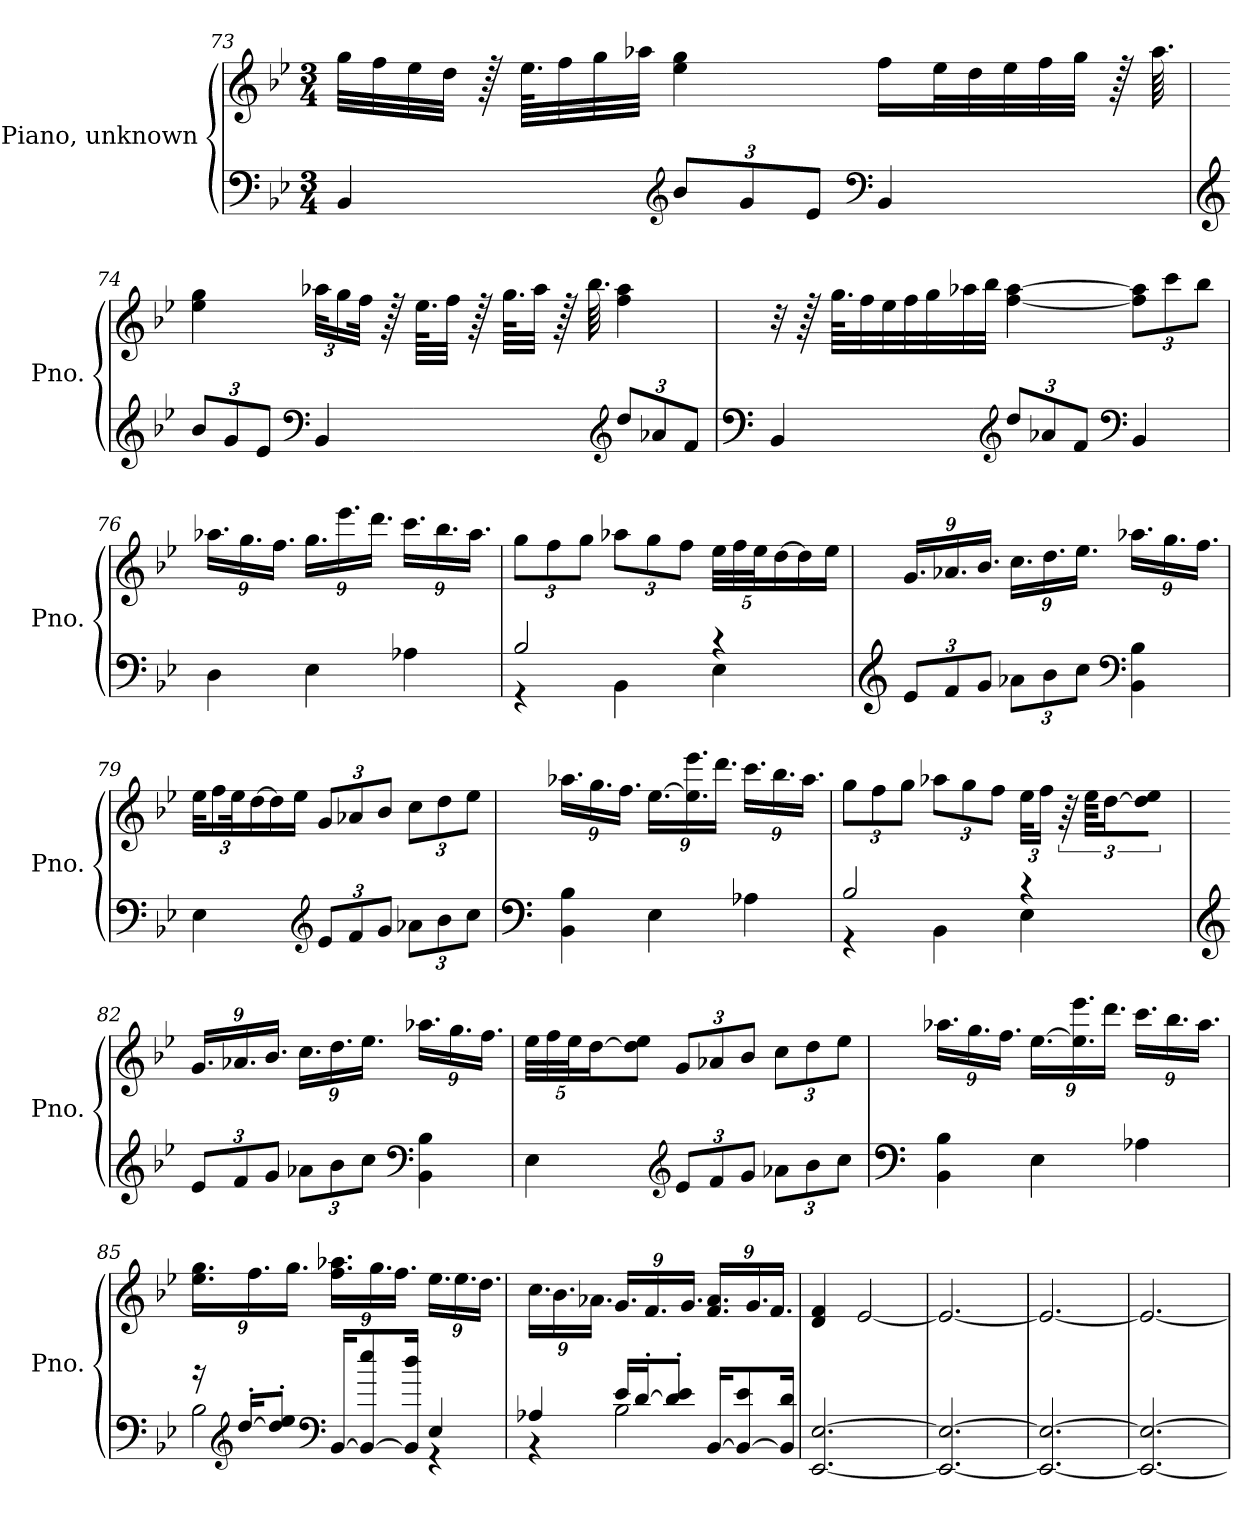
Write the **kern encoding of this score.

**kern	**kern
*part1	*part1
*staff2	*staff1
*I"Piano, unknown	*
*I'Pno.	*
*clefF4	*clefG2
*k[b-e-]	*k[b-e-]
*M3/4	*M3/4
=73	=73
4BB-/	32gg\LLL
.	32ff\
.	32ee-\
.	32dd\JJJ
.	128r
.	64.ee-\KLLL
.	32ff\
.	32gg\
.	32aa-X\JJJ
*clefG2	*
*Xbrackettup	*
12b-/L	4ee-\ 4gg\
12g/	.
12e-/J	.
*clefF4	*
4BB-/	16ff\LL
.	32ee-\L
.	32dd\
.	32ee-\
.	32ff\
.	32gg\JJJ
.	128r
.	64.aa-\
!!LO:LB:g=z
=74	=74
*clefG2	*
12b-/L	4ee-\ 4gg\
12g/	.
12e-/J	.
*clefF4	*
*	*Xbrackettup
4BB-/	48aa-X\KLL
.	24gg\
.	32ff\JJk
.	128r
.	64.ee-\KLLL
.	32ff\JJJ
.	128r
.	64.gg\KLLL
.	32aa-\JJJ
.	128r
.	64.bb-\
*clefG2	*
12dd/L	4ff\ 4aa-\
12a-X/	.
12f/J	.
=75	=75
*clefF4	*
4BB-/	32r
.	128r
.	64.gg\KLLL
.	32ff\
.	32ee-\
.	32ff\
.	32gg\
.	32aa-X\
.	32bb-\JJJ
*clefG2	*
12dd/L	[4ff\ [4aa-\
12a-X/	.
12f/J	.
*clefF4	*
4BB-/	12ff\] 12aa-\]L
.	12ccc\
.	12bb-\J
!!LO:LB:g=z
=76	=76
4D\	18.aa-X\LL
.	18.gg\
.	18.ff\JJ
4E-\	18.gg\LL
.	18.eee-\
.	18.ddd\JJ
4A-X\	18.ccc\LL
.	18.bb-\
.	18.aa-\JJ
=77	=77
*^	*
2B-/	4r	12gg\L
.	.	12ff\
.	.	12gg\J
.	4BB-\	12aa-X\L
.	.	12gg\
.	.	12ff\J
4r	4E-\	40ee-\LLL
.	.	40ff\
.	.	40ee-\J
.	.	[20dd\
.	.	16dd\]
.	.	16ee-\JJ
*v	*v	*
!!LO:LB:g=z
=78	=78
*clefG2	*
12e-/L	18.g/LL
12f/	18.a-X/
12g/J	18.b-/JJ
12a-X\L	18.cc\LL
12b-\	18.dd\
12cc\J	18.ee-\JJ
*clefF4	*
4BB-\ 4B-\	18.aa-X\LL
.	18.gg\
.	18.ff\JJ
=79	=79
4E-\	48ee-\KLL
.	24ff\
.	48ee-\K
.	[24dd\
.	16dd\]
.	16ee-\JJ
*clefG2	*
12e-/L	12g/L
12f/	12a-X/
12g/J	12b-/J
12a-X\L	12cc\L
12b-\	12dd\
12cc\J	12ee-\J
!!LO:LB:g=z
=80	=80
*clefF4	*
4BB-\ 4B-\	18.aa-X\LL
.	18.gg\
.	18.ff\JJ
4E-\	[18.ee-\LL
.	18.ee-\] 18.eee-\
.	18.ddd\JJ
4A-X\	18.ccc\LL
.	18.bb-\
.	18.aa-\JJ
=81	=81
*^	*
2B-/	4r	12gg\L
.	.	12ff\
.	.	12gg\J
.	4BB-\	12aa-X\L
.	.	12gg\
.	.	12ff\J
4r	4E-\	48ee-\KLL
.	.	24ff\JJ
*	*	*brackettup
.	.	96r
.	.	96ee-\KKLL
.	.	[24dd\J
.	.	8dd\] 8ee-\J
*v	*v	*
!!LO:PB:g=z
=82	=82
*clefG2	*
*	*Xbrackettup
12e-/L	18.g/LL
12f/	18.a-X/
12g/J	18.b-/JJ
12a-X\L	18.cc\LL
12b-\	18.dd\
12cc\J	18.ee-\JJ
*clefF4	*
4BB-\ 4B-\	18.aa-X\LL
.	18.gg\
.	18.ff\JJ
=83	=83
4E-\	40ee-\LLL
.	40ff\
.	40ee-\J
.	[20dd\J
.	8dd\] 8ee-\J
*clefG2	*
12e-/L	12g/L
12f/	12a-X/
12g/J	12b-/J
12a-X\L	12cc\L
12b-\	12dd\
12cc\J	12ee-\J
!!LO:LB:g=z
=84	=84
*clefF4	*
4BB-\ 4B-\	18.aa-X\LL
.	18.gg\
.	18.ff\JJ
4E-\	[18.ee-\LL
.	18.ee-\] 18.eee-\
.	18.ddd\JJ
4A-X\	18.ccc\LL
.	18.bb-\
.	18.aa-\JJ
=85	=85
*^	*
16r	2B-\	18.ee-\ 18.gg\LL
*clefG2	*	*
[16dd'/KL	.	.
.	.	18.ff\
8dd/]' 8ee-/'J	.	.
.	.	18.gg\JJ
*clefF4	*	*
[16BB-/KL	.	18.ff\ 18.aa-X\LL
8BB-/_ 8ee-/	.	.
.	.	18.gg\
.	.	18.ff\JJ
16BB-/] 16dd/Jk	.	.
4E-/	4r	18.ee-\LL
.	.	18.ee-\
.	.	18.dd\JJ
!!LO:LB:g=z
=86	=86	=86
4A-X/	4r	18.cc\LL
.	.	18.b-\
.	.	18.a-X\JJ
16e-/LL	2B-\	18.g/LL
[16d'/J	.	.
.	.	18.f/
8d/]' 8e-/'J	.	.
.	.	18.g/JJ
[16BB-/KL	.	18.f/ 18.a-/LL
8BB-/_ 8e-/	.	.
.	.	18.g/
.	.	18.f/JJ
16BB-/] 16d/Jk	.	.
*v	*v	*
=87	=87
[2.EE-/ [2.E-/	4d/ 4f/
.	[2e-/
=88	=88
2.EE-/_ 2.E-/_	2.e-/_
=89	=89
2.EE-/_ 2.E-/_	2.e-/_
=90	=90
2.EE-/_ 2.E-/_	2.e-/_
=	=
*-	*-
